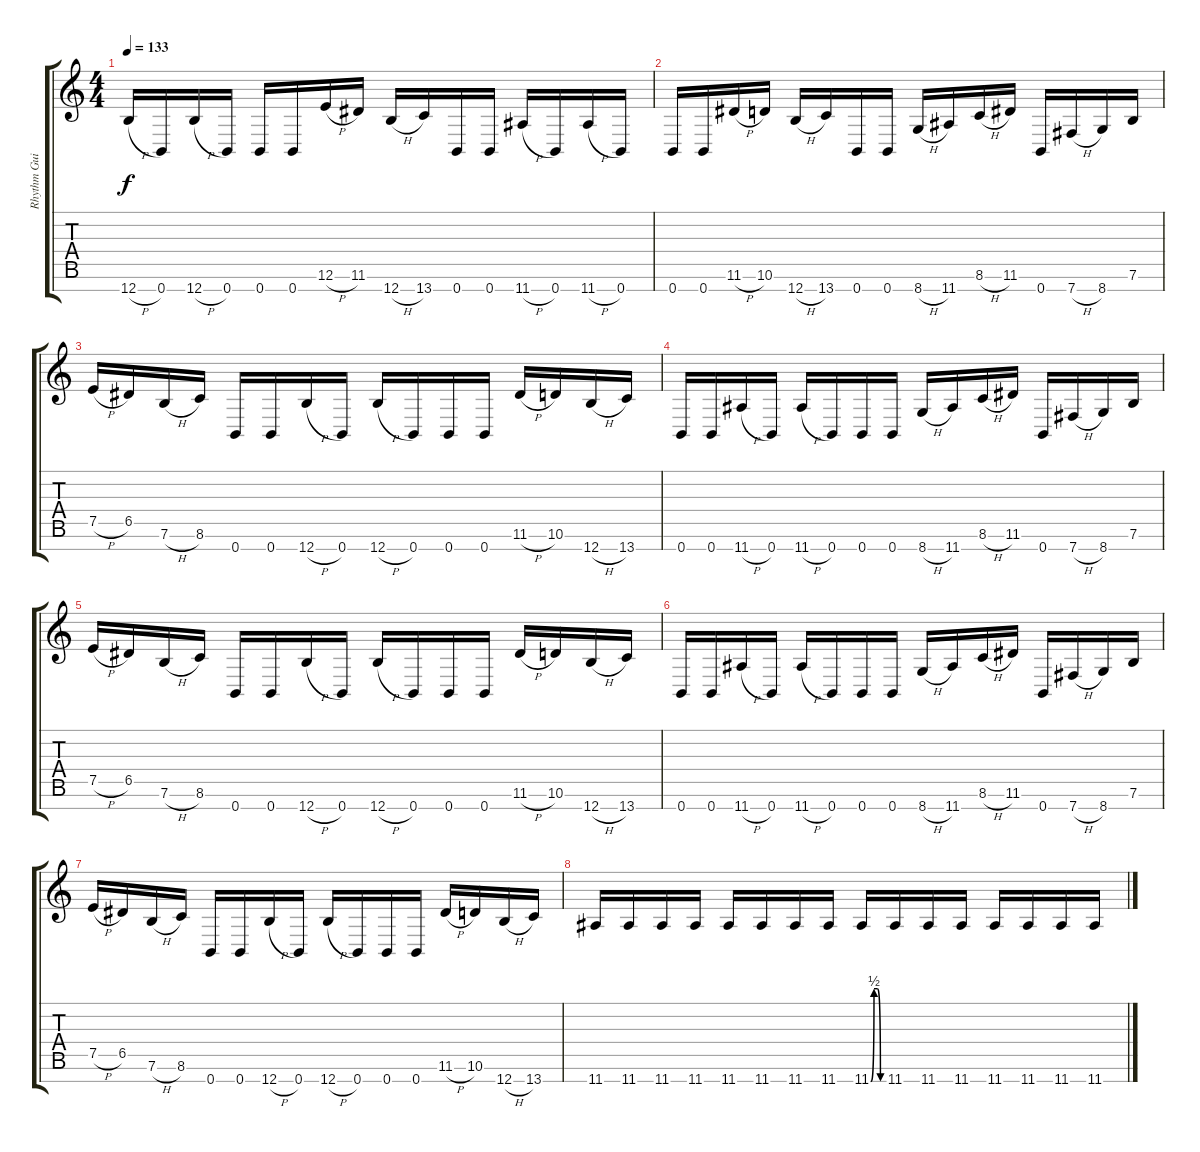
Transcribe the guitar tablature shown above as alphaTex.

\track ("Rhythm Guitar" "Rhythm Gui") {instrument overdrivenguitar}
\staff {score tabs}
\tuning (E4 B3 G3 D3 A2 E2 B1) {hide}
\ts (4 4)
\tempo 133
\clef g2
\ks c
12.7{h}.16{dy f} 0.7.16 12.7{h}.16 0.7.16 0.7.16 0.7.16 12.6{h}.16 11.6.16 12.7{h}.16 13.7.16 0.7.16 0.7.16 11.7{h}.16 0.7.16 11.7{h}.16 0.7.16 |
0.7.16 0.7.16 11.6{h}.16 10.6.16 12.7{h}.16 13.7.16 0.7.16 0.7.16 8.7{h}.16 11.7.16 8.6{h}.16 11.6.16 0.7.16 7.7{h}.16 8.7.16 7.6.16 |
7.5{h}.16 6.5.16 7.6{h}.16 8.6.16 0.7.16 0.7.16 12.7{h}.16 0.7.16 12.7{h}.16 0.7.16 0.7.16 0.7.16 11.6{h}.16 10.6.16 12.7{h}.16 13.7.16 |
0.7.16 0.7.16 11.7{h}.16 0.7.16 11.7{h}.16 0.7.16 0.7.16 0.7.16 8.7{h}.16 11.7.16 8.6{h}.16 11.6.16 0.7.16 7.7{h}.16 8.7.16 7.6.16 |
7.5{h}.16 6.5.16 7.6{h}.16 8.6.16 0.7.16 0.7.16 12.7{h}.16 0.7.16 12.7{h}.16 0.7.16 0.7.16 0.7.16 11.6{h}.16 10.6.16 12.7{h}.16 13.7.16 |
0.7.16 0.7.16 11.7{h}.16 0.7.16 11.7{h}.16 0.7.16 0.7.16 0.7.16 8.7{h}.16 11.7.16 8.6{h}.16 11.6.16 0.7.16 7.7{h}.16 8.7.16 7.6.16 |
7.5{h}.16 6.5.16 7.6{h}.16 8.6.16 0.7.16 0.7.16 12.7{h}.16 0.7.16 12.7{h}.16 0.7.16 0.7.16 0.7.16 11.6{h}.16 10.6.16 12.7{h}.16 13.7.16 |
11.7.16 11.7.16 11.7.16 11.7.16 11.7.16 11.7.16 11.7.16 11.7.16 11.7{be (custom 0 0 15 2 30 2 45 0 60 0)}.16 11.7.16 11.7.16 11.7.16 11.7.16 11.7.16 11.7.16 11.7.16
